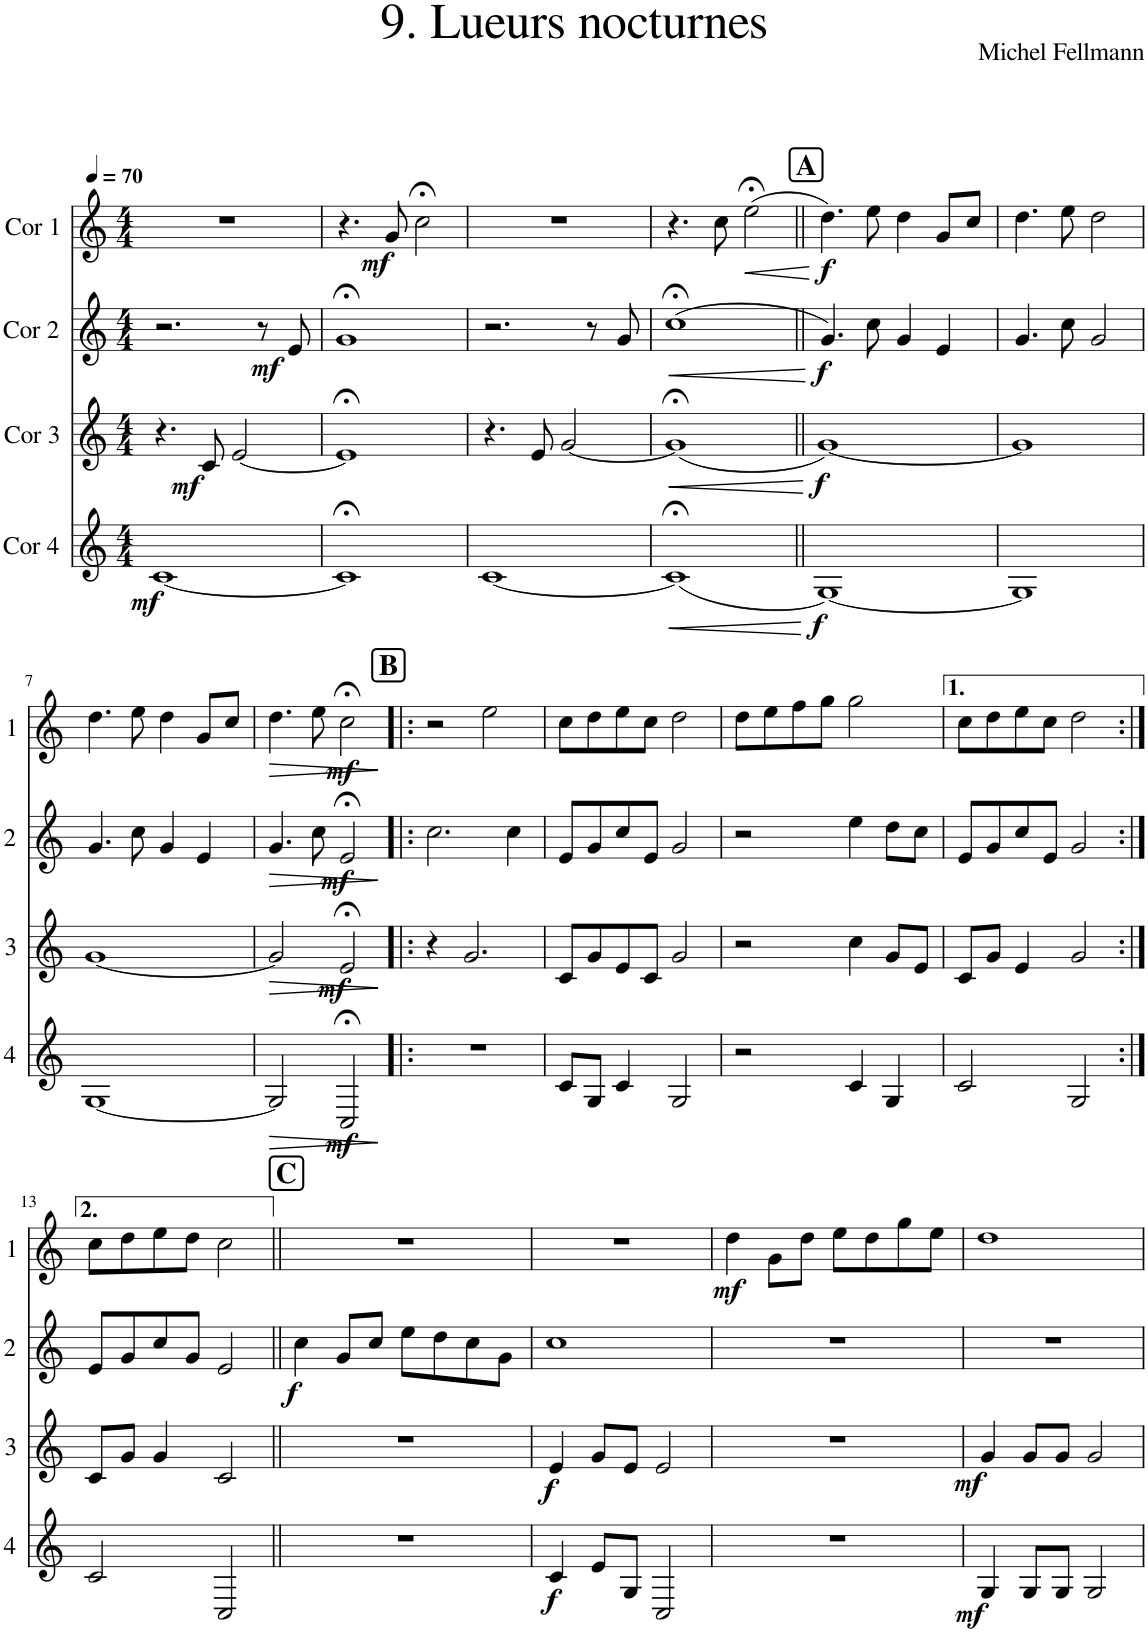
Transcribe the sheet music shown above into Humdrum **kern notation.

**kern	**dynam	**kern	**dynam	**kern	**dynam	**kern	**dynam
*part4	*part4	*part3	*part3	*part2	*part2	*part1	*part1
*staff4	*staff4	*staff3	*staff3	*staff2	*staff2	*staff1	*staff1
*I"Cor 4	*	*I"Cor 3	*	*I"Cor 2	*	*I"Cor 1	*
*clefG2	*	*clefG2	*	*clefG2	*	*clefG2	*
*Trd4c7	*	*Trd4c7	*	*Trd4c7	*	*Trd4c7	*
*k[]	*	*k[]	*	*k[]	*	*k[]	*
*M4/4	*	*M4/4	*	*M4/4	*	*M4/4	*
*MM70	*	*MM70	*	*MM70	*	*MM70	*
=1	=1	=1	=1	=1	=1	=1	=1
!	!LO:DY:b	!	!	!	!	!	!
[1c	mf	4.r	.	2.r	.	1r	.
!	!	!	!LO:DY:b	!	!	!	!
.	.	8c/	mf	.	.	.	.
.	.	[2e/	.	.	.	.	.
!	!	!	!	!	!LO:DY:b	!	!
.	.	.	.	8r	mf	.	.
.	.	.	.	8e/	.	.	.
=2	=2	=2	=2	=2	=2	=2	=2
1c;<]	.	1e;<]	.	1g;<	.	4.r	.
!	!	!	!	!	!	!	!LO:DY:b
.	.	.	.	.	.	8g/	mf
.	.	.	.	.	.	2cc;<\	.
=3	=3	=3	=3	=3	=3	=3	=3
[1c	.	4.r	.	2.r	.	1r	.
.	.	8e/	.	.	.	.	.
.	.	[2g/	.	.	.	.	.
.	.	.	.	8r	.	.	.
.	.	.	.	8g/	.	.	.
=4	=4	=4	=4	=4	=4	=4	=4
!	!LO:HP:b	!	!LO:HP:b	!	!LO:HP:b	!	!
(1c;<]	<	(1g;<]	<	(1cc;<	<	4.r	.
.	.	.	.	.	.	8cc\	.
!	!	!	!	!	!	!	!LO:HP:b
.	.	.	.	.	.	(2ee;<\	<
.	[	.	[	.	[	.	[
!!LO:REH:place=s1:a:B:cj:fs=14:t=A
=5||	=5||	=5||	=5||	=5||	=5||	=5||	=5||
!	!LO:DY:b	!	!LO:DY:b	!	!LO:DY:b	!	!LO:DY:b
[1G)	f	[1g)	f	4.g/)	f	4.dd\)	f
.	.	.	.	8cc\	.	8ee\	.
.	.	.	.	4g/	.	4dd\	.
.	.	.	.	4e/	.	8g/L	.
.	.	.	.	.	.	8cc/J	.
=6	=6	=6	=6	=6	=6	=6	=6
1G]	.	1g]	.	4.g/	.	4.dd\	.
.	.	.	.	8cc\	.	8ee\	.
.	.	.	.	2g/	.	2dd\	.
!!LO:LB:g=z
=7	=7	=7	=7	=7	=7	=7	=7
[1G	.	[1g	.	4.g/	.	4.dd\	.
.	.	.	.	8cc\	.	8ee\	.
.	.	.	.	4g/	.	4dd\	.
.	.	.	.	4e/	.	8g/L	.
.	.	.	.	.	.	8cc/J	.
=8	=8	=8	=8	=8	=8	=8	=8
!	!LO:HP:b	!	!LO:HP:b	!	!LO:HP:b	!	!LO:HP:b
2G/]	>	2g/]	>	4.g/	>	4.dd\	>
.	.	.	.	8cc\	.	8ee\	.
!	!LO:DY:b	!	!LO:DY:b	!	!LO:DY:b	!	!LO:DY:b
2C;</	mf	2e;</	mf	2e;</	mf	2cc;<\	mf
.	]	.	]	.	]	.	]
!!LO:REH:place=s1:a:B:cj:fs=14:t=B
=9!|:	=9!|:	=9!|:	=9!|:	=9!|:	=9!|:	=9!|:	=9!|:
1r	.	4r	.	2.cc\	.	2r	.
.	.	2.g/	.	.	.	.	.
.	.	.	.	.	.	2ee\	.
.	.	.	.	4cc\	.	.	.
=10	=10	=10	=10	=10	=10	=10	=10
8c/L	.	8c/L	.	8e/L	.	8cc\L	.
8G/J	.	8g/	.	8g/	.	8dd\	.
4c/	.	8e/	.	8cc/	.	8ee\	.
.	.	8c/J	.	8e/J	.	8cc\J	.
2G/	.	2g/	.	2g/	.	2dd\	.
=11	=11	=11	=11	=11	=11	=11	=11
2r	.	2r	.	2r	.	8dd\L	.
.	.	.	.	.	.	8ee\	.
.	.	.	.	.	.	8ff\	.
.	.	.	.	.	.	8gg\J	.
4c/	.	4cc\	.	4ee\	.	2gg\	.
4G/	.	8g/L	.	8dd\L	.	.	.
.	.	8e/J	.	8cc\J	.	.	.
=12	=12	=12	=12	=12	=12	=12	=12
2c/	.	8c/L	.	8e/L	.	8cc\L	.
.	.	8g/J	.	8g/	.	8dd\	.
.	.	4e/	.	8cc/	.	8ee\	.
.	.	.	.	8e/J	.	8cc\J	.
2G/	.	2g/	.	2g/	.	2dd\	.
!!LO:LB:g=z
=13:|!	=13:|!	=13:|!	=13:|!	=13:|!	=13:|!	=13:|!	=13:|!
2c/	.	8c/L	.	8e/L	.	8cc\L	.
.	.	8g/J	.	8g/	.	8dd\	.
.	.	4g/	.	8cc/	.	8ee\	.
.	.	.	.	8g/J	.	8dd\J	.
2C/	.	2c/	.	2e/	.	2cc\	.
!!LO:REH:place=s1:a:B:cj:fs=14:t=C
=14||	=14||	=14||	=14||	=14||	=14||	=14||	=14||
!	!	!	!	!	!LO:DY:b	!	!
1r	.	1r	.	4cc\	f	1r	.
.	.	.	.	8g/L	.	.	.
.	.	.	.	8cc/J	.	.	.
.	.	.	.	8ee\L	.	.	.
.	.	.	.	8dd\	.	.	.
.	.	.	.	8cc\	.	.	.
.	.	.	.	8g\J	.	.	.
=15	=15	=15	=15	=15	=15	=15	=15
!	!LO:DY:b	!	!LO:DY:b	!	!	!	!LO:DY:b
4c/	f	4e/	f	1cc	.	1r	mf
8e/L	.	8g/L	.	.	.	.	.
8G/J	.	8e/J	.	.	.	.	.
2C/	.	2e/	.	.	.	.	.
=16	=16	=16	=16	=16	=16	=16	=16
1r	.	1r	.	1r	.	4dd\	.
.	.	.	.	.	.	8g\L	.
.	.	.	.	.	.	8dd\J	.
.	.	.	.	.	.	8ee\L	.
.	.	.	.	.	.	8dd\	.
.	.	.	.	.	.	8gg\	.
.	.	.	.	.	.	8ee\J	.
=17	=17	=17	=17	=17	=17	=17	=17
!	!LO:DY:b	!	!LO:DY:b	!	!	!	!
4G/	mf	4g/	mf	1r	.	1dd	.
8G/L	.	8g/L	.	.	.	.	.
8G/J	.	8g/J	.	.	.	.	.
2G/	.	2g/	.	.	.	.	.
=	=	=	=	=	=	=	=
*-	*-	*-	*-	*-	*-	*-	*-
